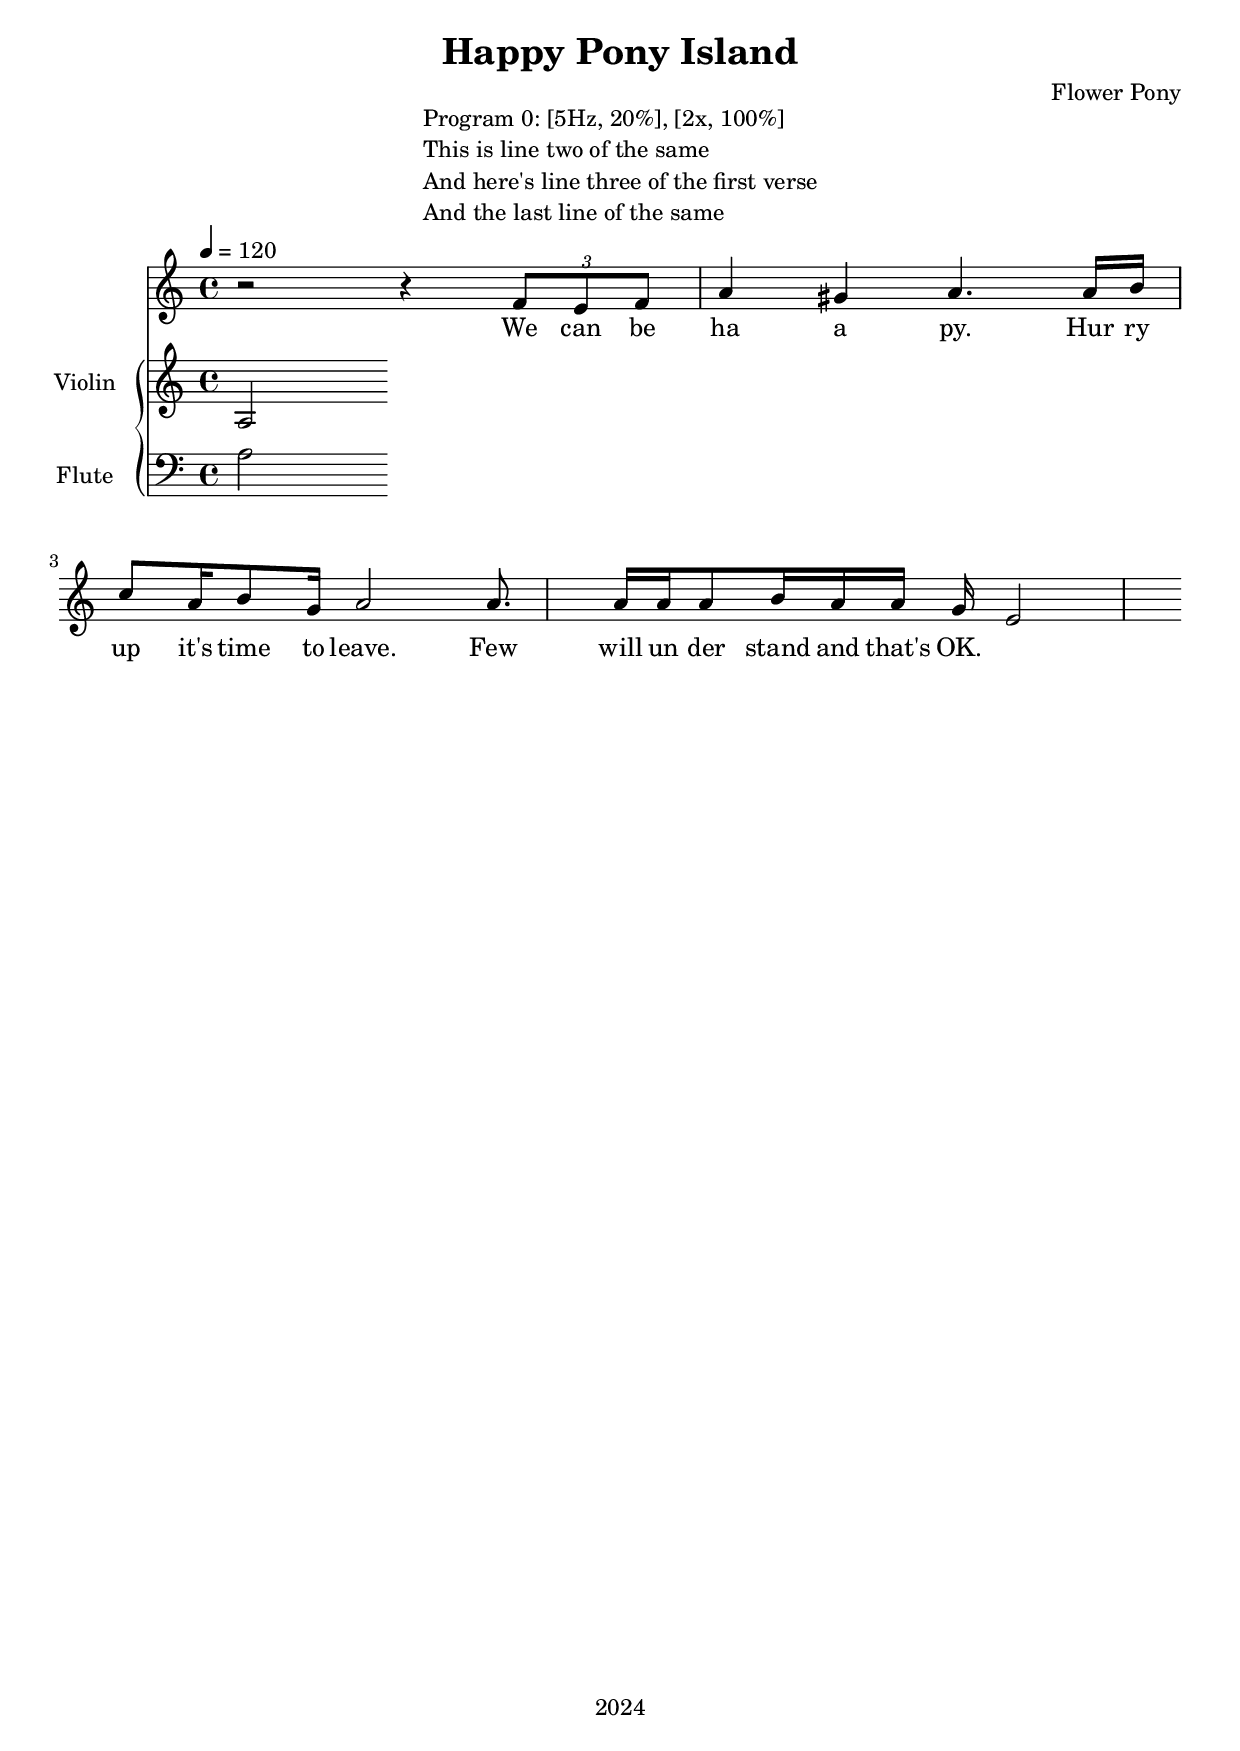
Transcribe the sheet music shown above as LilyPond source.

\version "2.21.0"

\header {
 date = "2024"
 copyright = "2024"
 title = "Happy Pony Island"
 composer = "Flower Pony"
}


\book {

\markup {
  \fill-line {
    ""
    {
      \column {
        \left-align {
          "Program 0: [5Hz, 20%], [2x, 100%]"
          "This is line two of the same"
          "And here's line three of the first verse"
          "And the last line of the same"
        }
      }
    }
    ""
  }
}

  \score {
  <<
    \new Staff = "singer" <<
      \new Voice = "vocal" { \time 4/4

 % Starting with rests to come in on the fourth count
  r2 r4 
  \tuplet 3/2 { f'8 e'8 f'8 } % Triplet starting on the fourth count
  a'4 gis'4 a'4.
                     a'16 b'16 c''8 a'16 b'8 g'16 a'2

                     a'8. a'16 a'16 a'8 b'16 a'16 a'16 g'16 e'2}
      \addlyrics { 

                    We can be ha a py.
                    Hur ry up it's time to leave.
                    Few will un der stand and that's OK. }
                            
    >>
\new PianoStaff = "piano" <<
      \new Staff = "upper" \with {
  instrumentName = "Violin "
  shortInstrumentName = ""
}
{
        \set Staff.midiInstrument = "glockenspiel"
        \tempo 4 = 120 % This sets the quarter note (crotchet) to 120 BPM

       \clef treble 
        \time 4/4 


                                        { a }
      }
      \new Staff = "lower" 
\with {
  instrumentName = "Flute "
  shortInstrumentName = ""
} { 
        \set Staff.midiInstrument = "flute"
        \tempo 4 = 120 % This sets the quarter note (crotchet) to 120 BPM

        \clef bass 
        \time 4/4 { 
          a } 
      }
    >>


  >>
  \layout { }
  \midi { }
  }
}
